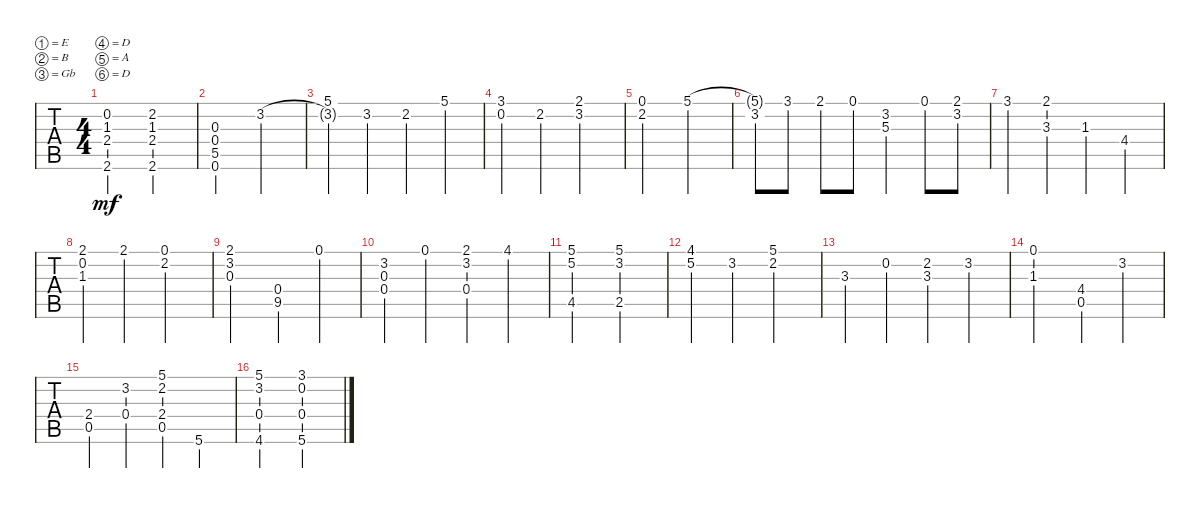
\bracketExtendMode groupsimilarinstruments
\singleTrackTrackNamePolicy hidden
\multiTrackTrackNamePolicy hidden
\firstSystemTrackNameOrientation horizontal
\otherSystemsTrackNameOrientation horizontal
\track ("Gitarre" "S-Gt") {instrument acousticguitarsteel}
\staff {tabs}
\tuning (E4 B3 Gb3 D3 A2 D2)
\ts (4 4)
\tempo (160 hide)
\clef g2
\ks c
(2.6 2.4 1.3 0.2).2{dy mf} (2.6 2.4 1.3 2.2).2 |
(5.5 0.4 0.3 0.6).2 3.2.2 |
(3.2{t} 5.1).4 3.2.4 2.2.4 5.1.4 |
(3.1 0.2).4 2.2.4 (3.2 2.1).2 |
(2.2 0.1).2 5.1.2 |
(3.2 5.1{t}).8 3.1.8 2.1.8 0.1.8 (3.2 5.3).4 0.1.8 (3.2 2.1).8 |
3.1.4 (3.3 2.1).4 1.3.4 4.4.4 |
(1.3 0.2 2.1).4 2.1.4 (2.2 0.1).2 |
(3.2 2.1 0.3).2 (0.4 9.5).4 0.1.4 |
(0.3 3.2 0.4).4 0.1.4 (3.2 2.1 0.4).4 4.1.4 |
(5.2 5.1 4.5).2 (3.2 5.1 2.5).2 |
(5.2 4.1).4 3.2.4 (2.2 5.1).2 |
3.3.4 0.2.4 (3.3 2.2).4 3.2.4 |
(1.3 0.1).2 (0.5 4.4).4 3.2.4 |
(0.5 2.4).4 (0.4 3.2).4 (0.5 2.4 2.2 5.1).4 5.6.4 |
(4.6 3.2 5.1 0.4).2 (5.6 3.1 0.4 0.2).2
